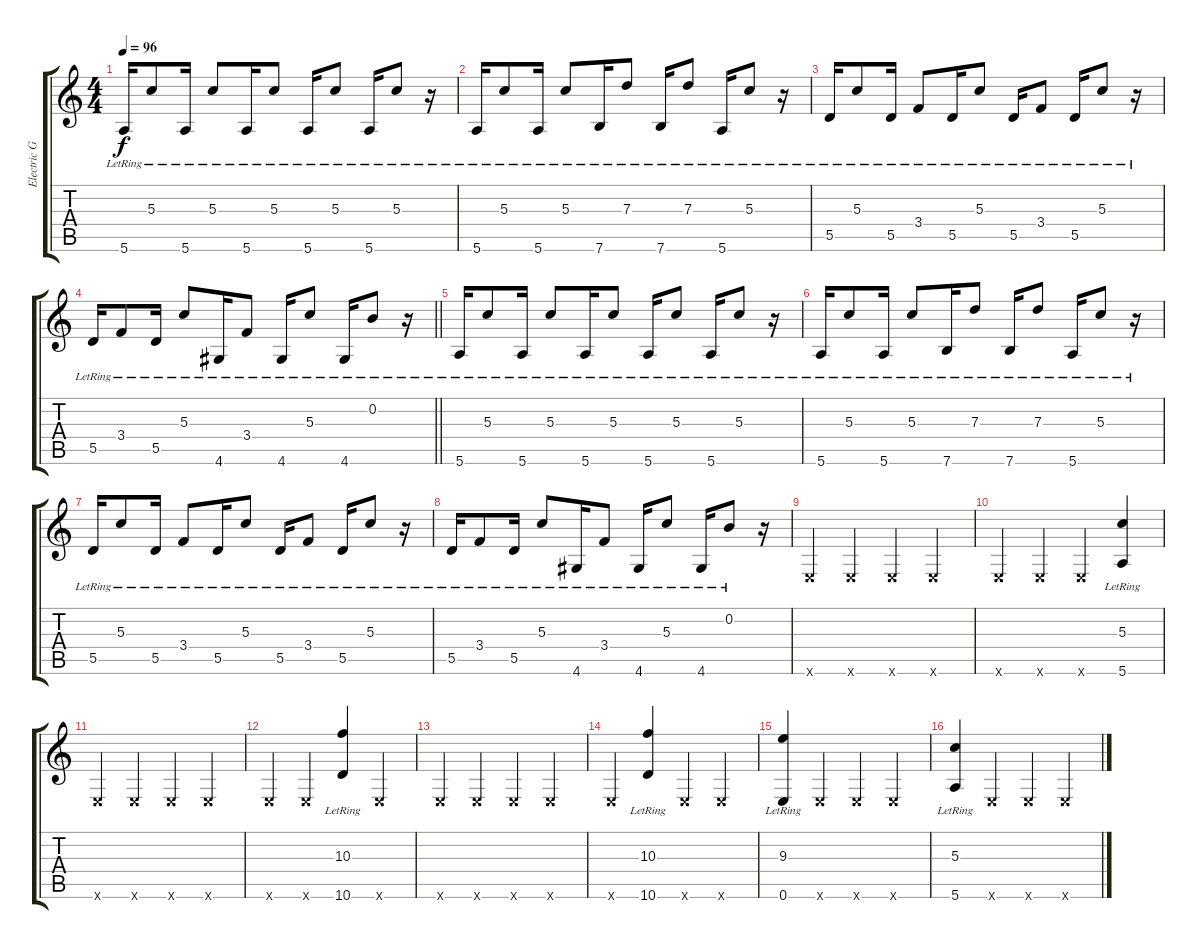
\track ("Electric Guitar" "Electric G") {instrument electricguitarclean}
\staff {score tabs}
\tuning (E4 B3 G3 D3 A2 E2) {hide}
\ts (4 4)
\tempo 96
\clef g2
\ks c
5.6{lr}.16{dy f instrument electricguitarclean} 5.3{lr}.8 5.6{lr}.16 5.3{lr}.8 5.6{lr}.16 5.3{lr}.8 5.6{lr}.16 5.3{lr}.8 5.6{lr}.16 5.3{lr}.8 r.16 |
5.6{lr}.16 5.3{lr}.8 5.6{lr}.16 5.3{lr}.8 7.6{lr}.16 7.3{lr}.8 7.6{lr}.16 7.3{lr}.8 5.6{lr}.16 5.3{lr}.8 r.16 |
5.5{lr}.16 5.3{lr}.8 5.5{lr}.16 3.4{lr}.8 5.5{lr}.16 5.3{lr}.8 5.5{lr}.16 3.4{lr}.8 5.5{lr}.16 5.3{lr}.8 r.16 |
\barLineRight lightlight
5.5{lr}.16 3.4{lr}.8 5.5{lr}.16 5.3{lr}.8 4.6{lr}.16 3.4{lr}.8 4.6{lr}.16 5.3{lr}.8 4.6{lr}.16 0.2{lr}.8 r.16 |
5.6{lr}.16 5.3{lr}.8 5.6{lr}.16 5.3{lr}.8 5.6{lr}.16 5.3{lr}.8 5.6{lr}.16 5.3{lr}.8 5.6{lr}.16 5.3{lr}.8 r.16 |
5.6{lr}.16 5.3{lr}.8 5.6{lr}.16 5.3{lr}.8 7.6{lr}.16 7.3{lr}.8 7.6{lr}.16 7.3{lr}.8 5.6{lr}.16 5.3{lr}.8 r.16 |
5.5{lr}.16 5.3{lr}.8 5.5{lr}.16 3.4{lr}.8 5.5{lr}.16 5.3{lr}.8 5.5{lr}.16 3.4{lr}.8 5.5{lr}.16 5.3{lr}.8 r.16 |
5.5{lr}.16 3.4{lr}.8 5.5{lr}.16 5.3{lr}.8 4.6{lr}.16 3.4{lr}.8 4.6{lr}.16 5.3{lr}.8 4.6{lr}.16 0.2{lr}.8 r.16 |
0.6{x}.4 0.6{x}.4 0.6{x}.4 0.6{x}.4 |
0.6{x}.4 0.6{x}.4 0.6{x}.4 (5.3{lr} 5.6{lr}).4 |
0.6{x}.4 0.6{x}.4 0.6{x}.4 0.6{x}.4 |
0.6{x}.4 0.6{x}.4 (10.3{lr} 10.6{lr}).4 0.6{x}.4 |
0.6{x}.4 0.6{x}.4 0.6{x}.4 0.6{x}.4 |
0.6{x}.4 (10.3{lr} 10.6{lr}).4 0.6{x}.4 0.6{x}.4 |
(9.3{lr} 0.6{lr}).4 0.6{x}.4 0.6{x}.4 0.6{x}.4 |
(5.3{lr} 5.6{lr}).4 0.6{x}.4 0.6{x}.4 0.6{x}.4
